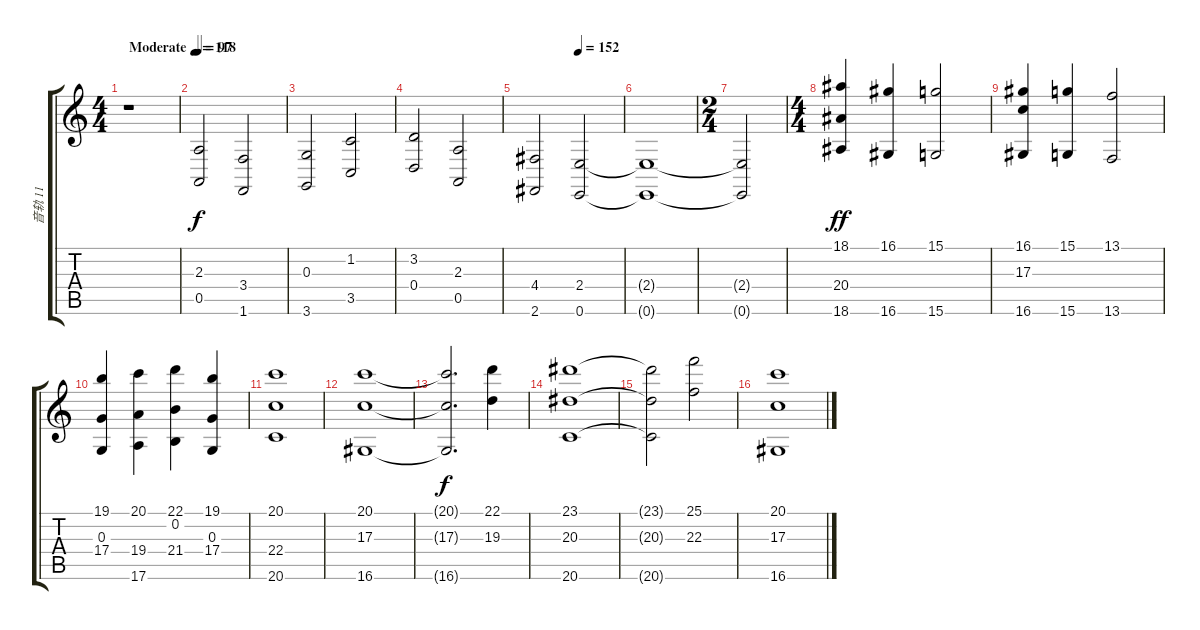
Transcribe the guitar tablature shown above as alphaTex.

\track ("音轨 11" "音轨 11") {instrument stringensemble2}
\staff {score tabs}
\tuning (E4 B3 G3 D3 A2 E2) {hide}
\ts (4 4)
\tempo (118 "Moderate")
\clef g2
\ks c
r.1{dy f instrument stringensemble2} |
\tempo 97
(2.3 0.5).2 (3.4 1.6).2 |
(0.3 3.6).2 (1.2 3.5).2 |
(3.2 0.4).2 (2.3 0.5).2 |
\tempo (152 0.5)
(4.4 2.6).2 (2.4 0.6).2 |
(2.4{t} 0.6{t}).1 |
\ts (2 4)
(2.4{t} 0.6{t}).2 |
\ts (4 4)
(18.1 20.4 18.6).4{dy ff} (16.1 16.6).4 (15.1 15.6).2 |
(16.1 17.3 16.6).4 (15.1 15.6).4 (13.1 13.6).2 |
(19.1 0.3 17.4).4 (20.1 19.4 17.6).4 (22.1 0.2 21.4).4 (19.1 0.3 17.4).4 |
(20.1 22.4 20.6).1 |
(20.1 17.3 16.6).1{instrument pad2warm} |
(20.1{t} 17.3{t} 16.6{t}).2{d dy f} (22.1 19.3).4 |
(23.1 20.3 20.6).1 |
(23.1{t} 20.3{t} 20.6{t}).2 (25.1 22.3).2 |
(20.1 17.3 16.6).1
